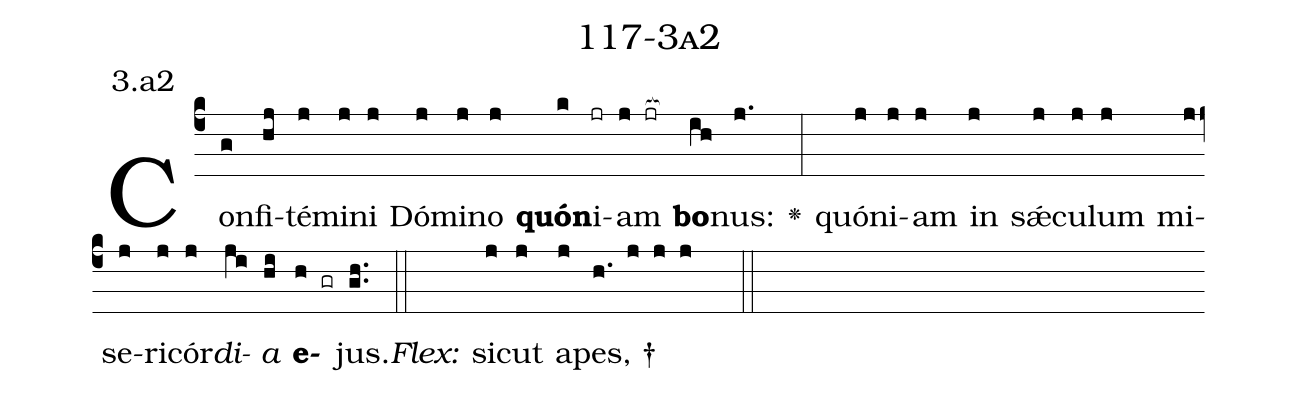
name: 117-3a2;
annotation: 3.a2;
%%
(c4)Con(g)fi(hj)té(j)mi(j)ni(j) Dó(j)mi(j)no(j) <b>quón</b>(k)i(jr)am(j jr[ocb:1{]) <b>bo</b>(ih[ocb:0}])nus:(j.) <v>\greheightstar</v>(:) quón(j)i(j)am(j) in(j) sǽ(j)cu(j)lum(j) mi(j)se(j)ri(j)cór(j)<i>di</i>(ji)<i>a</i>(hi) <b>e</b>(h gr)jus.(gh..) (::)
<i>Flex:</i>()  sic(j)ut(j) a(j)pes, †(h. j j j  ::)

%E(j) u(j) o(ji) u(hi) a(h) e.(gh..) (::)
